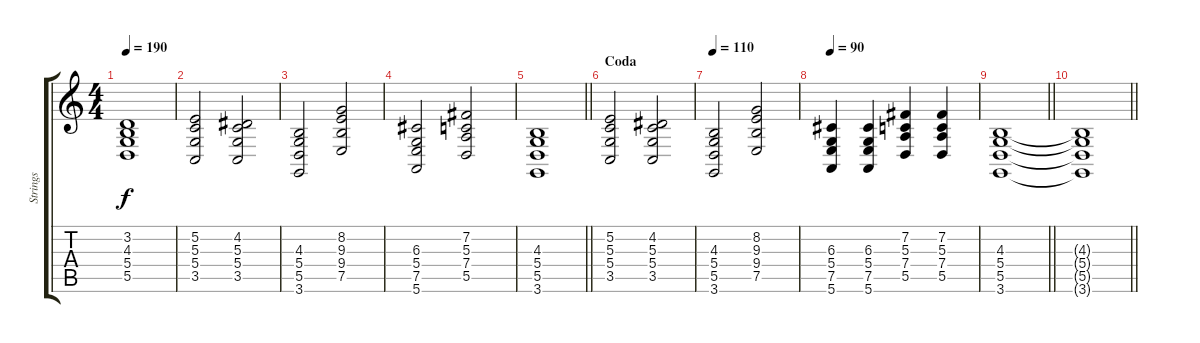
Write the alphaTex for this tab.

\track ("Strings" "Strings") {instrument stringensemble2}
\staff {score tabs}
\tuning (E4 B3 G3 D3 A2 E2) {hide}
\ts (4 4)
\tempo 190
\clef g2
\ks c
(3.2 4.3 5.4 5.5).1{dy f} |
(5.2 5.3 5.4 3.5).2 (4.2 5.3 5.4 3.5).2 |
(4.3 5.4 5.5 3.6).2 (8.2 9.3 9.4 7.5).2 |
(6.3 5.4 7.5 5.6).2 (7.2 5.3 7.4 5.5).2 |
\barLineRight lightlight
(4.3 5.4 5.5 3.6).1 |
\section ("" "Coda")
(5.2 5.3 5.4 3.5).2 (4.2 5.3 5.4 3.5).2 |
\tempo 110
(4.3 5.4 5.5 3.6).2 (8.2 9.3 9.4 7.5).2 |
\tempo 90
(6.3 5.4 7.5 5.6).4 (6.3 5.4 7.5 5.6).4 (7.2 5.3 7.4 5.5).4 (7.2 5.3 7.4 5.5).4 |
\barLineRight lightlight
(4.3 5.4 5.5 3.6).1 |
\barLineRight lightlight
(4.3{t} 5.4{t} 5.5{t} 3.6{t}).1
